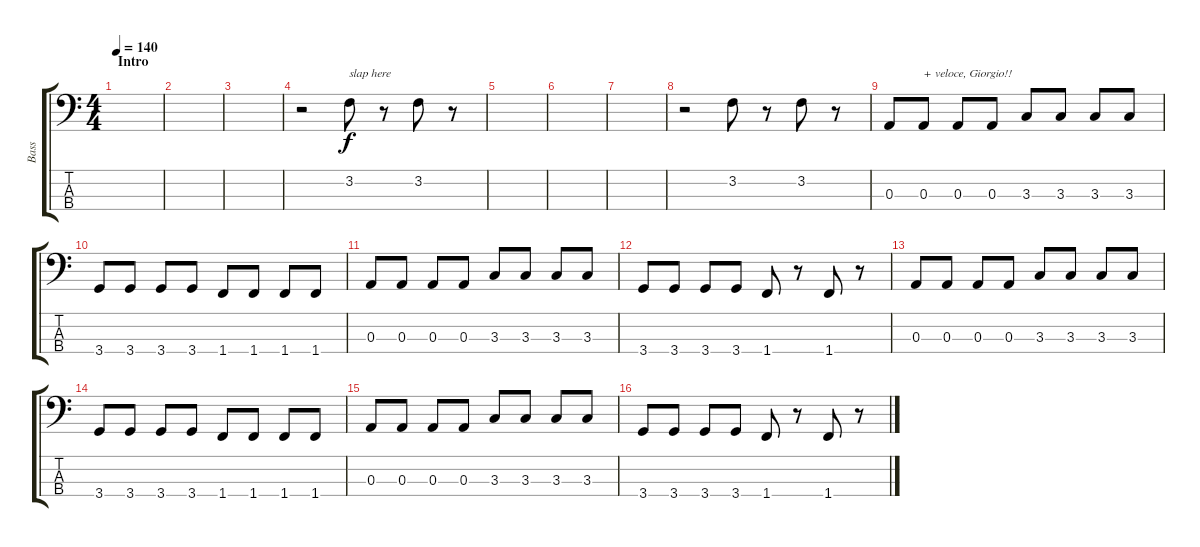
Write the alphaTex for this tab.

\track ("Bass" "Bass") {instrument electricbasspick}
\staff {score tabs}
\tuning (G2 D2 A1 E1) {hide}
\ts (4 4)
\section ("" "Intro")
\tempo 140
\clef f4
\ks c
|
|
|
r.2{instrument slapbass2} 3.2.8{txt "slap here"} r.8 3.2.8 r.8 |
|
|
|
r.2 3.2.8 r.8 3.2.8 r.8 |
0.3.8{instrument electricbasspick} 0.3.8{txt "+ veloce, Giorgio!!"} 0.3.8 0.3.8 3.3.8 3.3.8 3.3.8 3.3.8 |
3.4.8 3.4.8 3.4.8 3.4.8 1.4.8 1.4.8 1.4.8 1.4.8 |
0.3.8 0.3.8 0.3.8 0.3.8 3.3.8 3.3.8 3.3.8 3.3.8 |
3.4.8 3.4.8 3.4.8 3.4.8 1.4.8 r.8 1.4.8 r.8 |
0.3.8 0.3.8 0.3.8 0.3.8 3.3.8 3.3.8 3.3.8 3.3.8 |
3.4.8 3.4.8 3.4.8 3.4.8 1.4.8 1.4.8 1.4.8 1.4.8 |
0.3.8 0.3.8 0.3.8 0.3.8 3.3.8 3.3.8 3.3.8 3.3.8 |
3.4.8 3.4.8 3.4.8 3.4.8 1.4.8 r.8 1.4.8 r.8
